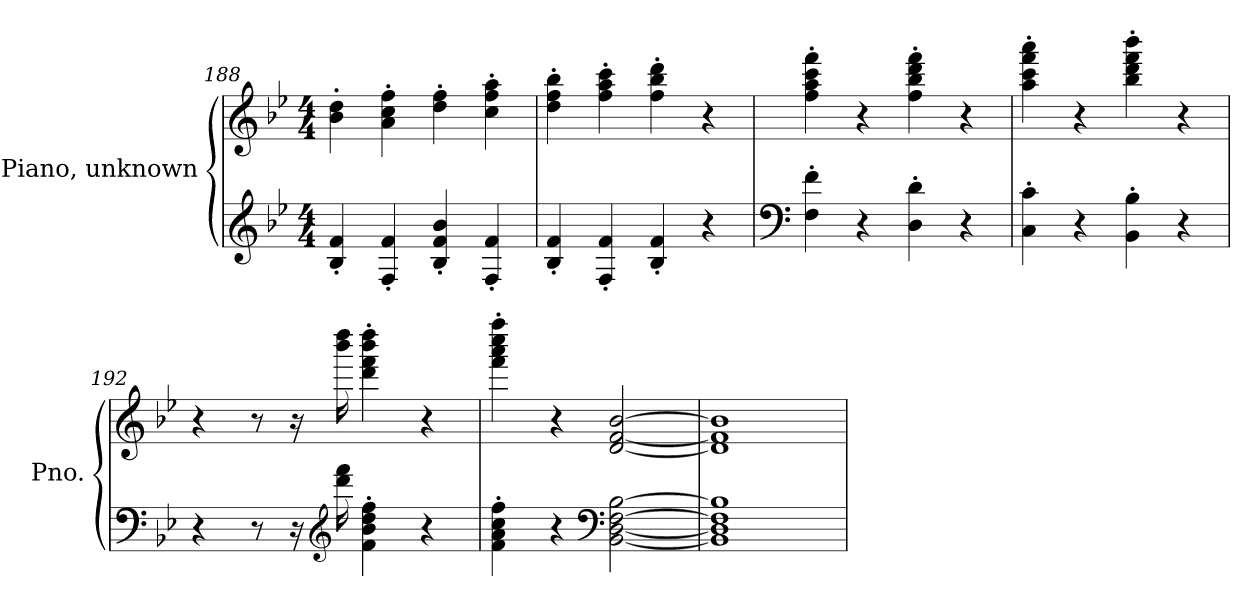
**kern	**kern
*part1	*part1
*staff2	*staff1
*I"Piano, unknown	*
*I'Pno.	*
*clefG2	*clefG2
*k[b-e-]	*k[b-e-]
*M4/4	*M4/4
=188	=188
4B-/' 4f/'	4b-\' 4dd\'
4F/' 4f/'	4a\' 4cc\' 4ff\'
4B-/' 4f/' 4b-/'	4dd\' 4ff\'
4F/' 4f/'	4cc\' 4ff\' 4aa\'
=189	=189
4B-/' 4f/'	4dd\' 4ff\' 4bb-\'
4F/' 4f/'	4ff\' 4aa\' 4ccc\'
4B-/' 4f/'	4ff\' 4bb-\' 4ddd\'
4r	4r
=190	=190
*clefF4	*
4F\' 4f\'	4ff\' 4aa\' 4ccc\' 4fff\'
4r	4r
4D\' 4d\'	4ff\' 4bb-\' 4ddd\' 4fff\'
4r	4r
=191	=191
4C\' 4c\'	4aa\' 4ccc\' 4fff\' 4aaa\'
4r	4r
4BB-\' 4B-\'	4bb-\' 4ddd\' 4fff\' 4bbb-\'
4r	4r
=192	=192
4r	4r
8r	8r
16r	16r
*clefG2	*
16ddd\ 16fff\	16bbb-\ 16dddd\
4f\' 4b-\' 4dd\' 4ff\'	4ddd\' 4fff\' 4bbb-\' 4dddd\'
4r	4r
!!LO:PB:g=z
=193	=193
4f\' 4a\' 4cc\' 4ff\'	4fff\' 4aaa\' 4cccc\' 4ffff\'
4r	4r
*clefF4	*
[2BB-\ [2D\ [2F\ [2B-\	[2d/ [2f/ [2b-/
=194	=194
1BB-] 1D] 1F] 1B-]	1d] 1f] 1b-]
=	=
*-	*-
